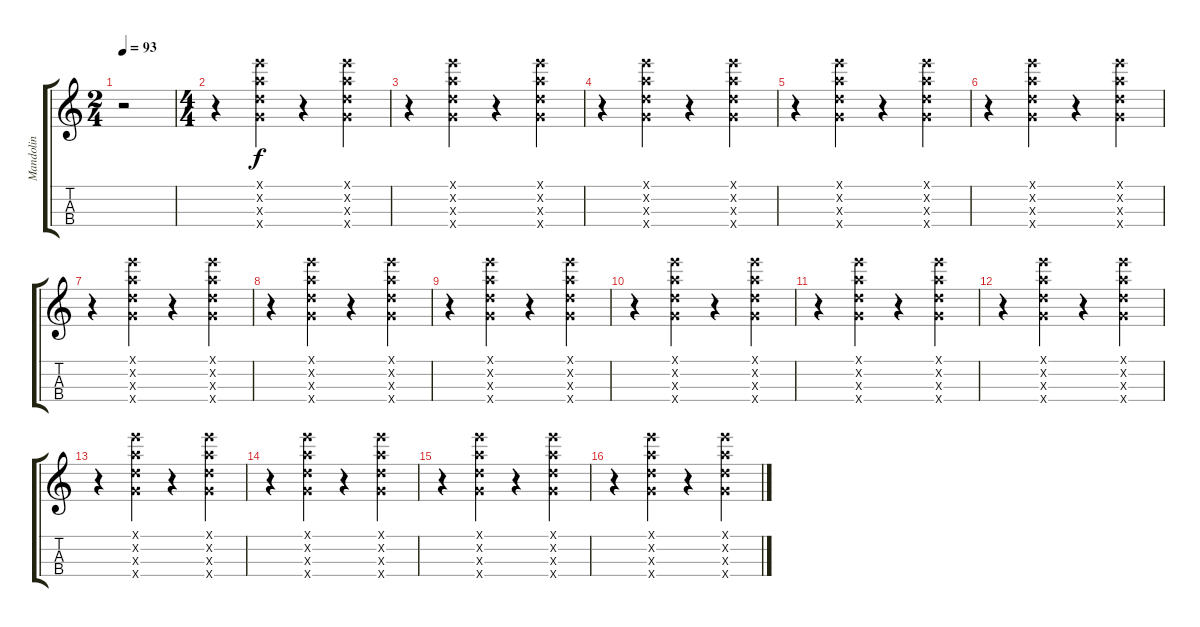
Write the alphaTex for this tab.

\track ("Mandolin" "Mandolin") {instrument acousticguitarnylon}
\staff {score tabs}
\tuning (E5 A4 D4 G3) {hide}
\ts (2 4)
\tempo 93
\clef g2
\ks c
r.2{dy f instrument acousticguitarnylon} |
\ts (4 4)
r.4 (0.1{x} 0.2{x} 0.3{x} 0.4{x}).4 r.4 (0.1{x} 0.2{x} 0.3{x} 0.4{x}).4 |
r.4 (0.1{x} 0.2{x} 0.3{x} 0.4{x}).4 r.4 (0.1{x} 0.2{x} 0.3{x} 0.4{x}).4 |
r.4 (0.1{x} 0.2{x} 0.3{x} 0.4{x}).4 r.4 (0.1{x} 0.2{x} 0.3{x} 0.4{x}).4 |
r.4 (0.1{x} 0.2{x} 0.3{x} 0.4{x}).4 r.4 (0.1{x} 0.2{x} 0.3{x} 0.4{x}).4 |
r.4 (0.1{x} 0.2{x} 0.3{x} 0.4{x}).4 r.4 (0.1{x} 0.2{x} 0.3{x} 0.4{x}).4 |
r.4 (0.1{x} 0.2{x} 0.3{x} 0.4{x}).4 r.4 (0.1{x} 0.2{x} 0.3{x} 0.4{x}).4 |
r.4 (0.1{x} 0.2{x} 0.3{x} 0.4{x}).4 r.4 (0.1{x} 0.2{x} 0.3{x} 0.4{x}).4 |
r.4 (0.1{x} 0.2{x} 0.3{x} 0.4{x}).4 r.4 (0.1{x} 0.2{x} 0.3{x} 0.4{x}).4 |
r.4 (0.1{x} 0.2{x} 0.3{x} 0.4{x}).4 r.4 (0.1{x} 0.2{x} 0.3{x} 0.4{x}).4 |
r.4 (0.1{x} 0.2{x} 0.3{x} 0.4{x}).4 r.4 (0.1{x} 0.2{x} 0.3{x} 0.4{x}).4 |
r.4 (0.1{x} 0.2{x} 0.3{x} 0.4{x}).4 r.4 (0.1{x} 0.2{x} 0.3{x} 0.4{x}).4 |
r.4 (0.1{x} 0.2{x} 0.3{x} 0.4{x}).4 r.4 (0.1{x} 0.2{x} 0.3{x} 0.4{x}).4 |
r.4 (0.1{x} 0.2{x} 0.3{x} 0.4{x}).4 r.4 (0.1{x} 0.2{x} 0.3{x} 0.4{x}).4 |
r.4 (0.1{x} 0.2{x} 0.3{x} 0.4{x}).4 r.4 (0.1{x} 0.2{x} 0.3{x} 0.4{x}).4 |
r.4 (0.1{x} 0.2{x} 0.3{x} 0.4{x}).4 r.4 (0.1{x} 0.2{x} 0.3{x} 0.4{x}).4
